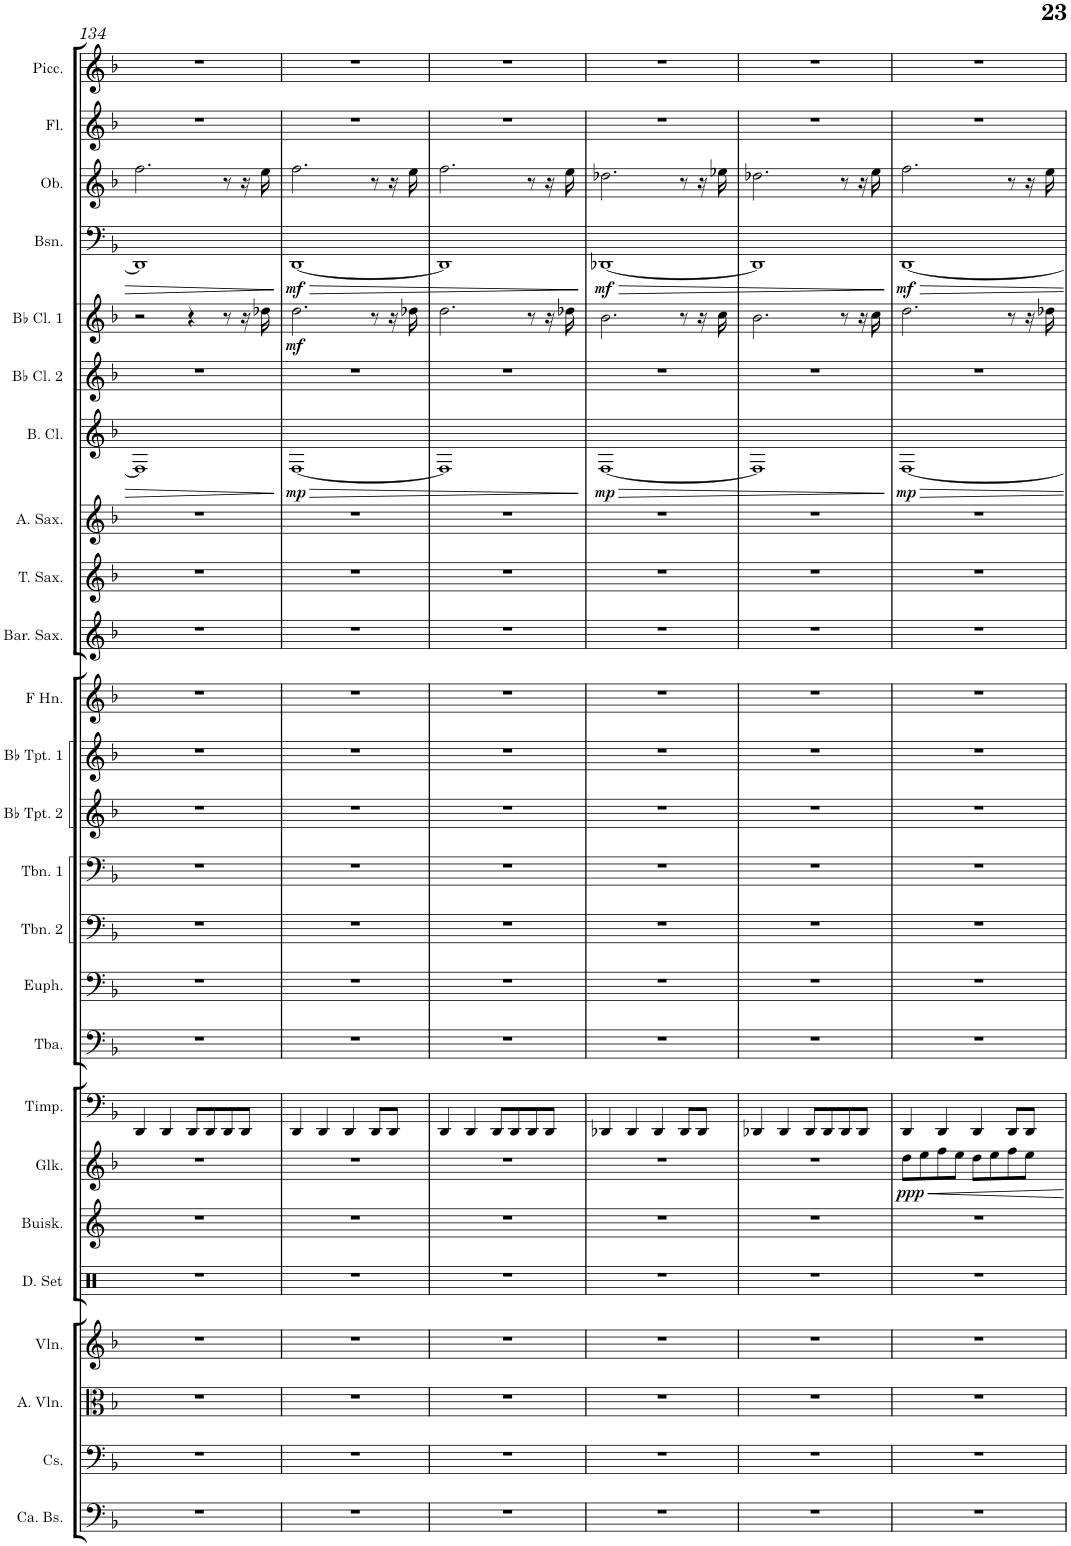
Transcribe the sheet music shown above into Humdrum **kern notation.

**kern	**kern	**kern	**kern	**kern	**kern	**kern	**dynam	**kern	**kern	**kern	**kern	**kern	**kern	**kern	**kern	**kern	**kern	**kern	**kern	**dynam	**kern	**kern	**dynam	**kern	**dynam	**kern	**kern	**kern
*part25	*part24	*part23	*part22	*part21	*part20	*part19	*part19	*part18	*part17	*part16	*part15	*part14	*part13	*part12	*part11	*part10	*part9	*part8	*part7	*part7	*part6	*part5	*part5	*part4	*part4	*part3	*part2	*part1
*staff25	*staff24	*staff23	*staff22	*staff21	*staff20	*staff19	*staff19	*staff18	*staff17	*staff16	*staff15	*staff14	*staff13	*staff12	*staff11	*staff10	*staff9	*staff8	*staff7	*staff7	*staff6	*staff5	*staff5	*staff4	*staff4	*staff3	*staff2	*staff1
*I"Contrabas	*I"Violoncellos	*I"Altviolen	*I"Violen	*I"Percussion 2	*I"Buisklokken	*I"Glockenspiel	*	*I"Timpani	*I"Tuba	*I"Euphonium	*I"Trombone 2	*I"Trombone 1	*I"Bb Trumpet 2	*I"Bb Trumpet 1	*I"Horn in F	*I"Baritone Saxophone	*I"Tenor Saxophone	*I"Alto Saxophone	*I"Bass Clarinet	*	*I"Bb Clarinet 2	*I"Bb Clarinet 1	*	*I"Bassoon	*	*I"Oboe	*I"Flute	*I"Piccolo
*I'Ca. Bs.	*	*I'A. Vln.	*I'Vln.	*I'Perc. 2	*I'Buisk.	*I'Glk.	*	*I'Timp.	*I'Tba.	*I'Euph.	*I'Tbn. 2	*I'Tbn. 1	*I'Bb Tpt. 2	*I'Bb Tpt. 1	*	*I'Bar. Sax.	*I'T. Sax.	*I'A. Sax.	*I'B. Cl.	*	*I'Bb Cl. 2	*I'Bb Cl. 1	*	*I'Bsn.	*	*I'Ob.	*I'Fl.	*I'Picc.
!!LO:PB:g=z
*clefF4	*clefF4	*clefC3	*clefG2	*clefX	*clefG2	*clefG2	*	*clefF4	*clefF4	*clefF4	*clefF4	*clefF4	*clefG2	*clefG2	*clefG2	*clefG2	*clefG2	*clefG2	*clefG2	*	*clefG2	*clefG2	*	*clefF4	*	*clefG2	*clefG2	*clefG2
*Trd7c12	*	*	*	*	*	*Trd-14c-24	*	*	*	*	*	*	*Trd1c2	*Trd1c2	*Trd4c7	*Trd7c12	*Trd7c12	*Trd5c9	*Trd7c12	*	*Trd1c2	*Trd1c2	*	*	*	*	*	*Trd-7c-12
*k[b-]	*k[b-]	*k[b-]	*k[b-]	*k[]	*k[b-]	*k[b-]	*	*k[b-]	*k[b-]	*k[b-]	*k[b-]	*k[b-]	*k[b-]	*k[b-]	*k[b-]	*k[b-]	*k[b-]	*k[b-]	*k[b-]	*	*k[b-]	*k[b-]	*	*k[b-]	*	*k[b-]	*k[b-]	*k[b-]
*M4/4	*M4/4	*M4/4	*M4/4	*M4/4	*M4/4	*M4/4	*	*M4/4	*M4/4	*M4/4	*M4/4	*M4/4	*M4/4	*M4/4	*M4/4	*M4/4	*M4/4	*M4/4	*M4/4	*	*M4/4	*M4/4	*	*M4/4	*	*M4/4	*M4/4	*M4/4
=134	=134	=134	=134	=134	=134	=134	=134	=134	=134	=134	=134	=134	=134	=134	=134	=134	=134	=134	=134	=134	=134	=134	=134	=134	=134	=134	=134	=134
1r	1r	1r	1r	1r	1r	1r	.	4DD/	1r	1r	1r	1r	1r	1r	1r	1r	1r	1r	1F]	.	1r	2r	.	1DD]	.	2.ff\	1r	1r
.	.	.	.	.	.	.	.	4DD/	.	.	.	.	.	.	.	.	.	.	.	.	.	.	.	.	.	.	.	.
.	.	.	.	.	.	.	.	8DD/L	.	.	.	.	.	.	.	.	.	.	.	.	.	4r	.	.	.	.	.	.
.	.	.	.	.	.	.	.	8DD/	.	.	.	.	.	.	.	.	.	.	.	.	.	.	.	.	.	.	.	.
.	.	.	.	.	.	.	.	8DD/	.	.	.	.	.	.	.	.	.	.	.	.	.	8r	.	.	.	8r	.	.
.	.	.	.	.	.	.	.	8DD/J	.	.	.	.	.	.	.	.	.	.	.	.	.	16r	.	.	.	16r	.	.
.	.	.	.	.	.	.	.	.	.	.	.	.	.	.	.	.	.	.	.	.	.	16dd-X\	.	.	.	16ee\	.	.
=135	=135	=135	=135	=135	=135	=135	=135	=135	=135	=135	=135	=135	=135	=135	=135	=135	=135	=135	=135	=135	=135	=135	=135	=135	=135	=135	=135	=135
!	!	!	!	!	!	!	!	!	!	!	!	!	!	!	!	!	!	!	!	!LO:HP:b	!	!	!	!	!LO:HP:b	!	!	!
!	!	!	!	!	!	!	!	!	!	!	!	!	!	!	!	!	!	!	!	!LO:DY:n=1:b	!	!	!LO:DY:b	!	!LO:DY:n=1:b	!	!	!
1r	1r	1r	1r	1r	1r	1r	.	4DD/	1r	1r	1r	1r	1r	1r	1r	1r	1r	1r	[1F	> mp	1r	2.dd\	mf	[1DD	> mf	2.ff\	1r	1r
.	.	.	.	.	.	.	.	4DD/	.	.	.	.	.	.	.	.	.	.	.	.	.	.	.	.	.	.	.	.
.	.	.	.	.	.	.	.	4DD/	.	.	.	.	.	.	.	.	.	.	.	.	.	.	.	.	.	.	.	.
.	.	.	.	.	.	.	.	8DD/L	.	.	.	.	.	.	.	.	.	.	.	.	.	8r	.	.	.	8r	.	.
.	.	.	.	.	.	.	.	8DD/J	.	.	.	.	.	.	.	.	.	.	.	.	.	16r	.	.	.	16r	.	.
.	.	.	.	.	.	.	.	.	.	.	.	.	.	.	.	.	.	.	.	.	.	16dd-X\	.	.	.	16ee\	.	.
=136	=136	=136	=136	=136	=136	=136	=136	=136	=136	=136	=136	=136	=136	=136	=136	=136	=136	=136	=136	=136	=136	=136	=136	=136	=136	=136	=136	=136
1r	1r	1r	1r	1r	1r	1r	.	4DD/	1r	1r	1r	1r	1r	1r	1r	1r	1r	1r	1F]	.	1r	2.dd\	.	1DD]	.	2.ff\	1r	1r
.	.	.	.	.	.	.	.	4DD/	.	.	.	.	.	.	.	.	.	.	.	.	.	.	.	.	.	.	.	.
.	.	.	.	.	.	.	.	8DD/L	.	.	.	.	.	.	.	.	.	.	.	.	.	.	.	.	.	.	.	.
.	.	.	.	.	.	.	.	8DD/	.	.	.	.	.	.	.	.	.	.	.	.	.	.	.	.	.	.	.	.
.	.	.	.	.	.	.	.	8DD/	.	.	.	.	.	.	.	.	.	.	.	.	.	8r	.	.	.	8r	.	.
.	.	.	.	.	.	.	.	8DD/J	.	.	.	.	.	.	.	.	.	.	.	.	.	16r	.	.	.	16r	.	.
.	.	.	.	.	.	.	.	.	.	.	.	.	.	.	.	.	.	.	.	.	.	16dd-X\	.	.	.	16ee\	.	.
.	.	.	.	.	.	.	.	.	.	.	.	.	.	.	.	.	.	.	.	]	.	.	.	.	]	.	.	.
=137	=137	=137	=137	=137	=137	=137	=137	=137	=137	=137	=137	=137	=137	=137	=137	=137	=137	=137	=137	=137	=137	=137	=137	=137	=137	=137	=137	=137
!	!	!	!	!	!	!	!	!	!	!	!	!	!	!	!	!	!	!	!	!LO:HP:b	!	!	!	!	!LO:HP:b	!	!	!
!	!	!	!	!	!	!	!	!	!	!	!	!	!	!	!	!	!	!	!	!LO:DY:n=1:b	!	!	!	!	!LO:DY:n=1:b	!	!	!
1r	1r	1r	1r	1r	1r	1r	.	4DD-X/	1r	1r	1r	1r	1r	1r	1r	1r	1r	1r	[1F	> mp	1r	2.b-\	.	[1DD-X	> mf	2.dd-X\	1r	1r
.	.	.	.	.	.	.	.	4DD-/	.	.	.	.	.	.	.	.	.	.	.	.	.	.	.	.	.	.	.	.
.	.	.	.	.	.	.	.	4DD-/	.	.	.	.	.	.	.	.	.	.	.	.	.	.	.	.	.	.	.	.
.	.	.	.	.	.	.	.	8DD-/L	.	.	.	.	.	.	.	.	.	.	.	.	.	8r	.	.	.	8r	.	.
.	.	.	.	.	.	.	.	8DD-/J	.	.	.	.	.	.	.	.	.	.	.	.	.	16r	.	.	.	16r	.	.
.	.	.	.	.	.	.	.	.	.	.	.	.	.	.	.	.	.	.	.	.	.	16cc\	.	.	.	16ee-X\	.	.
=138	=138	=138	=138	=138	=138	=138	=138	=138	=138	=138	=138	=138	=138	=138	=138	=138	=138	=138	=138	=138	=138	=138	=138	=138	=138	=138	=138	=138
1r	1r	1r	1r	1r	1r	1r	.	4DD-X/	1r	1r	1r	1r	1r	1r	1r	1r	1r	1r	1F]	.	1r	2.b-\	.	1DD-]	.	2.dd-X\	1r	1r
.	.	.	.	.	.	.	.	4DD-/	.	.	.	.	.	.	.	.	.	.	.	.	.	.	.	.	.	.	.	.
.	.	.	.	.	.	.	.	8DD-/L	.	.	.	.	.	.	.	.	.	.	.	.	.	.	.	.	.	.	.	.
.	.	.	.	.	.	.	.	8DD-/	.	.	.	.	.	.	.	.	.	.	.	.	.	.	.	.	.	.	.	.
.	.	.	.	.	.	.	.	8DD-/	.	.	.	.	.	.	.	.	.	.	.	.	.	8r	.	.	.	8r	.	.
.	.	.	.	.	.	.	.	8DD-/J	.	.	.	.	.	.	.	.	.	.	.	.	.	16r	.	.	.	16r	.	.
.	.	.	.	.	.	.	.	.	.	.	.	.	.	.	.	.	.	.	.	.	.	16cc\	.	.	.	16ee\	.	.
.	.	.	.	.	.	.	.	.	.	.	.	.	.	.	.	.	.	.	.	]	.	.	.	.	]	.	.	.
=139	=139	=139	=139	=139	=139	=139	=139	=139	=139	=139	=139	=139	=139	=139	=139	=139	=139	=139	=139	=139	=139	=139	=139	=139	=139	=139	=139	=139
!	!	!	!	!	!	!	!LO:DY:b	!	!	!	!	!	!	!	!	!	!	!	!	!LO:DY:b	!	!	!	!	!LO:DY:b	!	!	!
1r	1r	1r	1r	1r	1r	8dd\L	ppp	4DD/	1r	1r	1r	1r	1r	1r	1r	1r	1r	1r	[1F	mp	1r	2.dd\	.	[1DD	mf	2.ff\	1r	1r
.	.	.	.	.	.	8ee\	.	.	.	.	.	.	.	.	.	.	.	.	.	.	.	.	.	.	.	.	.	.
.	.	.	.	.	.	8ff\	.	4DD/	.	.	.	.	.	.	.	.	.	.	.	.	.	.	.	.	.	.	.	.
.	.	.	.	.	.	8ee\J	.	.	.	.	.	.	.	.	.	.	.	.	.	.	.	.	.	.	.	.	.	.
.	.	.	.	.	.	8dd\L	.	4DD/	.	.	.	.	.	.	.	.	.	.	.	.	.	.	.	.	.	.	.	.
.	.	.	.	.	.	8ee\	.	.	.	.	.	.	.	.	.	.	.	.	.	.	.	.	.	.	.	.	.	.
.	.	.	.	.	.	8ff\	.	8DD/L	.	.	.	.	.	.	.	.	.	.	.	.	.	8r	.	.	.	8r	.	.
.	.	.	.	.	.	8ee\J	.	8DD/J	.	.	.	.	.	.	.	.	.	.	.	.	.	16r	.	.	.	16r	.	.
.	.	.	.	.	.	.	.	.	.	.	.	.	.	.	.	.	.	.	.	.	.	16dd-X\	.	.	.	16ee\	.	.
=	=	=	=	=	=	=	=	=	=	=	=	=	=	=	=	=	=	=	=	=	=	=	=	=	=	=	=	=
*-	*-	*-	*-	*-	*-	*-	*-	*-	*-	*-	*-	*-	*-	*-	*-	*-	*-	*-	*-	*-	*-	*-	*-	*-	*-	*-	*-	*-
